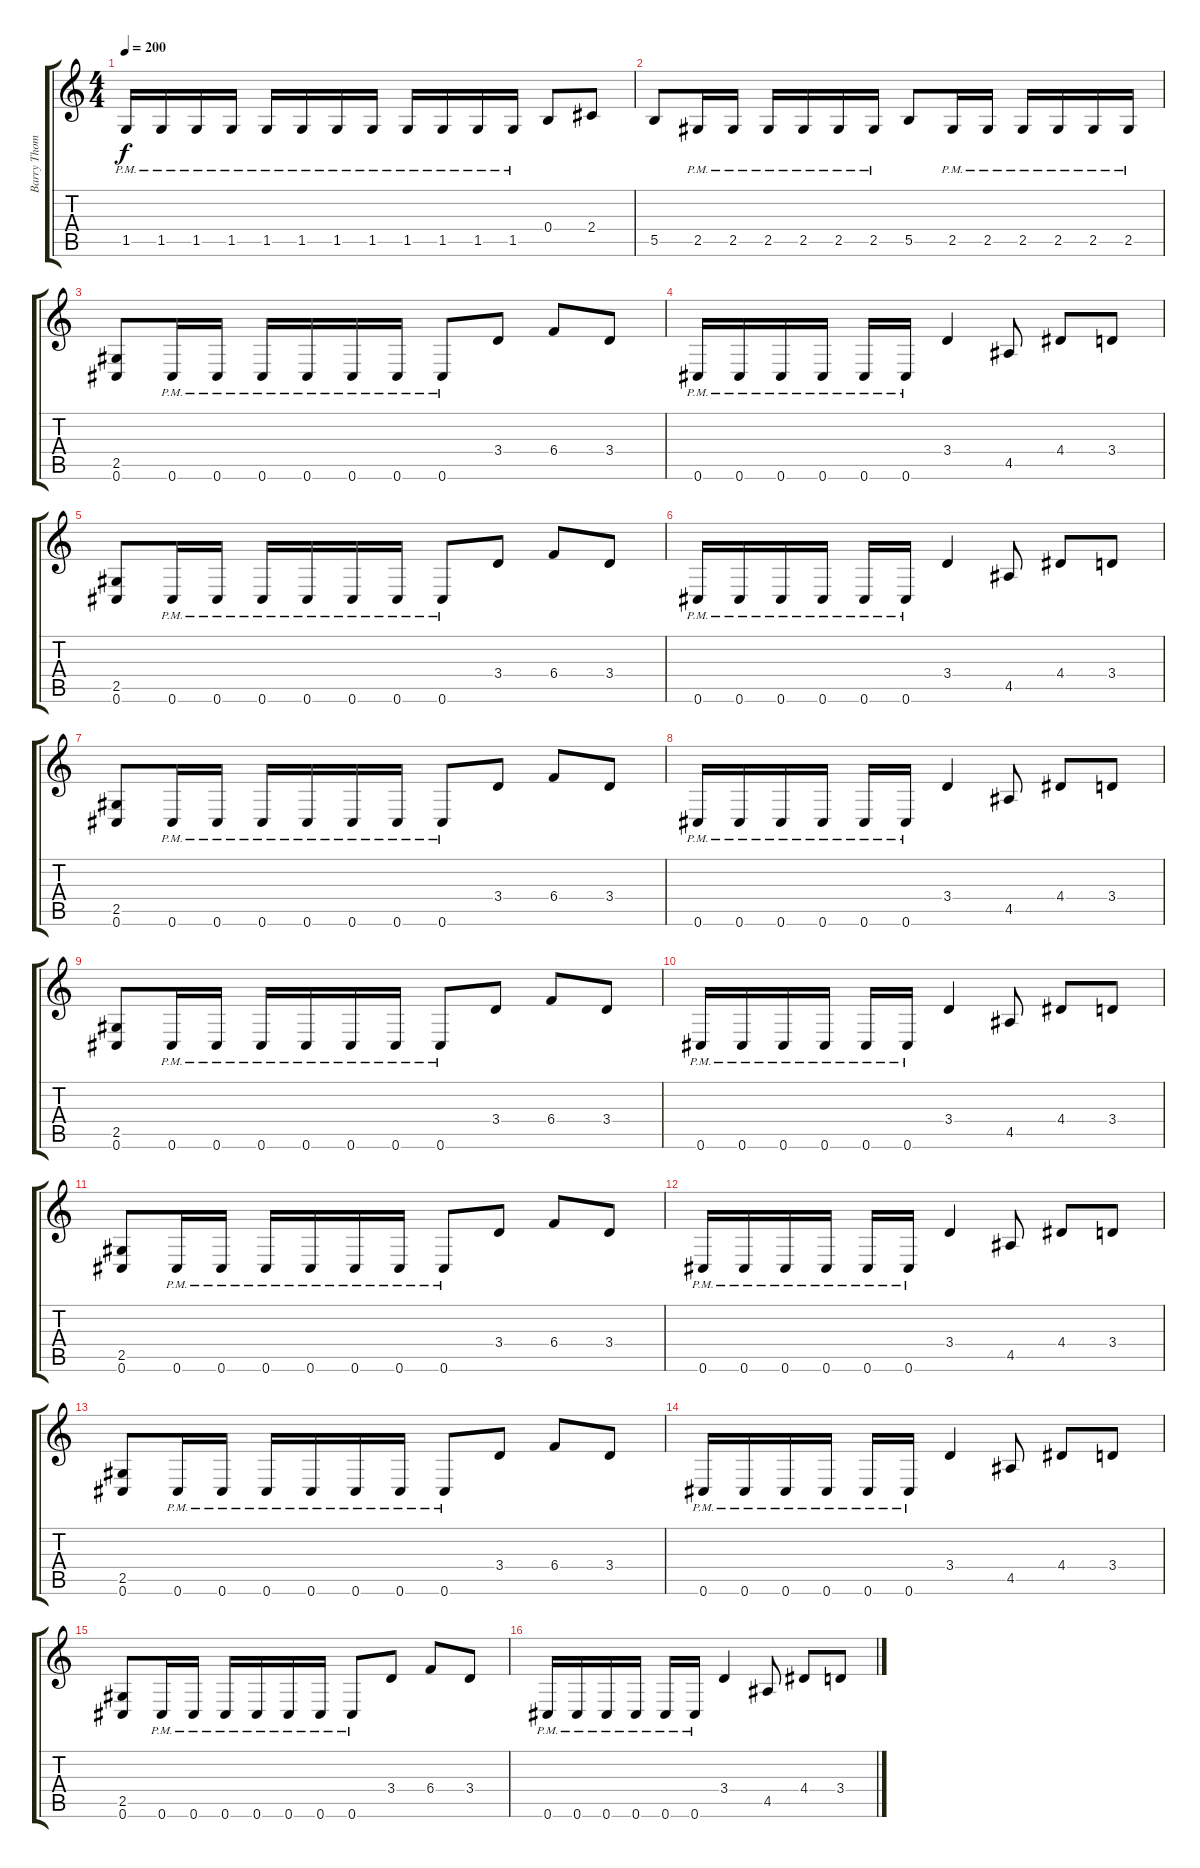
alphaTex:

\track ("Barry Thomson" "Barry Thom") {instrument distortionguitar}
\staff {score tabs}
\tuning (Db4 Ab3 E3 B2 Gb2 Db2) {hide}
\ts (4 4)
\tempo 200
\clef g2
\ks c
1.5{pm}.16{dy f} 1.5{pm}.16 1.5{pm}.16 1.5{pm}.16 1.5{pm}.16 1.5{pm}.16 1.5{pm}.16 1.5{pm}.16 1.5{pm}.16 1.5{pm}.16 1.5{pm}.16 1.5{pm}.16 0.4.8 2.4.8 |
5.5.8 2.5{pm}.16 2.5{pm}.16 2.5{pm}.16 2.5{pm}.16 2.5{pm}.16 2.5{pm}.16 5.5.8 2.5{pm}.16 2.5{pm}.16 2.5{pm}.16 2.5{pm}.16 2.5{pm}.16 2.5{pm}.16 |
(2.5 0.6).8 0.6{pm}.16 0.6{pm}.16 0.6{pm}.16 0.6{pm}.16 0.6{pm}.16 0.6{pm}.16 0.6{pm}.8 3.4.8 6.4.8 3.4.8 |
0.6{pm}.16 0.6{pm}.16 0.6{pm}.16 0.6{pm}.16 0.6{pm}.16 0.6{pm}.16 3.4.4 4.5.8 4.4.8 3.4.8 |
(2.5 0.6).8 0.6{pm}.16 0.6{pm}.16 0.6{pm}.16 0.6{pm}.16 0.6{pm}.16 0.6{pm}.16 0.6{pm}.8 3.4.8 6.4.8 3.4.8 |
0.6{pm}.16 0.6{pm}.16 0.6{pm}.16 0.6{pm}.16 0.6{pm}.16 0.6{pm}.16 3.4.4 4.5.8 4.4.8 3.4.8 |
(2.5 0.6).8 0.6{pm}.16 0.6{pm}.16 0.6{pm}.16 0.6{pm}.16 0.6{pm}.16 0.6{pm}.16 0.6{pm}.8 3.4.8 6.4.8 3.4.8 |
0.6{pm}.16 0.6{pm}.16 0.6{pm}.16 0.6{pm}.16 0.6{pm}.16 0.6{pm}.16 3.4.4 4.5.8 4.4.8 3.4.8 |
(2.5 0.6).8 0.6{pm}.16 0.6{pm}.16 0.6{pm}.16 0.6{pm}.16 0.6{pm}.16 0.6{pm}.16 0.6{pm}.8 3.4.8 6.4.8 3.4.8 |
0.6{pm}.16 0.6{pm}.16 0.6{pm}.16 0.6{pm}.16 0.6{pm}.16 0.6{pm}.16 3.4.4 4.5.8 4.4.8 3.4.8 |
(2.5 0.6).8 0.6{pm}.16 0.6{pm}.16 0.6{pm}.16 0.6{pm}.16 0.6{pm}.16 0.6{pm}.16 0.6{pm}.8 3.4.8 6.4.8 3.4.8 |
0.6{pm}.16 0.6{pm}.16 0.6{pm}.16 0.6{pm}.16 0.6{pm}.16 0.6{pm}.16 3.4.4 4.5.8 4.4.8 3.4.8 |
(2.5 0.6).8 0.6{pm}.16 0.6{pm}.16 0.6{pm}.16 0.6{pm}.16 0.6{pm}.16 0.6{pm}.16 0.6{pm}.8 3.4.8 6.4.8 3.4.8 |
0.6{pm}.16 0.6{pm}.16 0.6{pm}.16 0.6{pm}.16 0.6{pm}.16 0.6{pm}.16 3.4.4 4.5.8 4.4.8 3.4.8 |
(2.5 0.6).8 0.6{pm}.16 0.6{pm}.16 0.6{pm}.16 0.6{pm}.16 0.6{pm}.16 0.6{pm}.16 0.6{pm}.8 3.4.8 6.4.8 3.4.8 |
0.6{pm}.16 0.6{pm}.16 0.6{pm}.16 0.6{pm}.16 0.6{pm}.16 0.6{pm}.16 3.4.4 4.5.8 4.4.8 3.4.8
